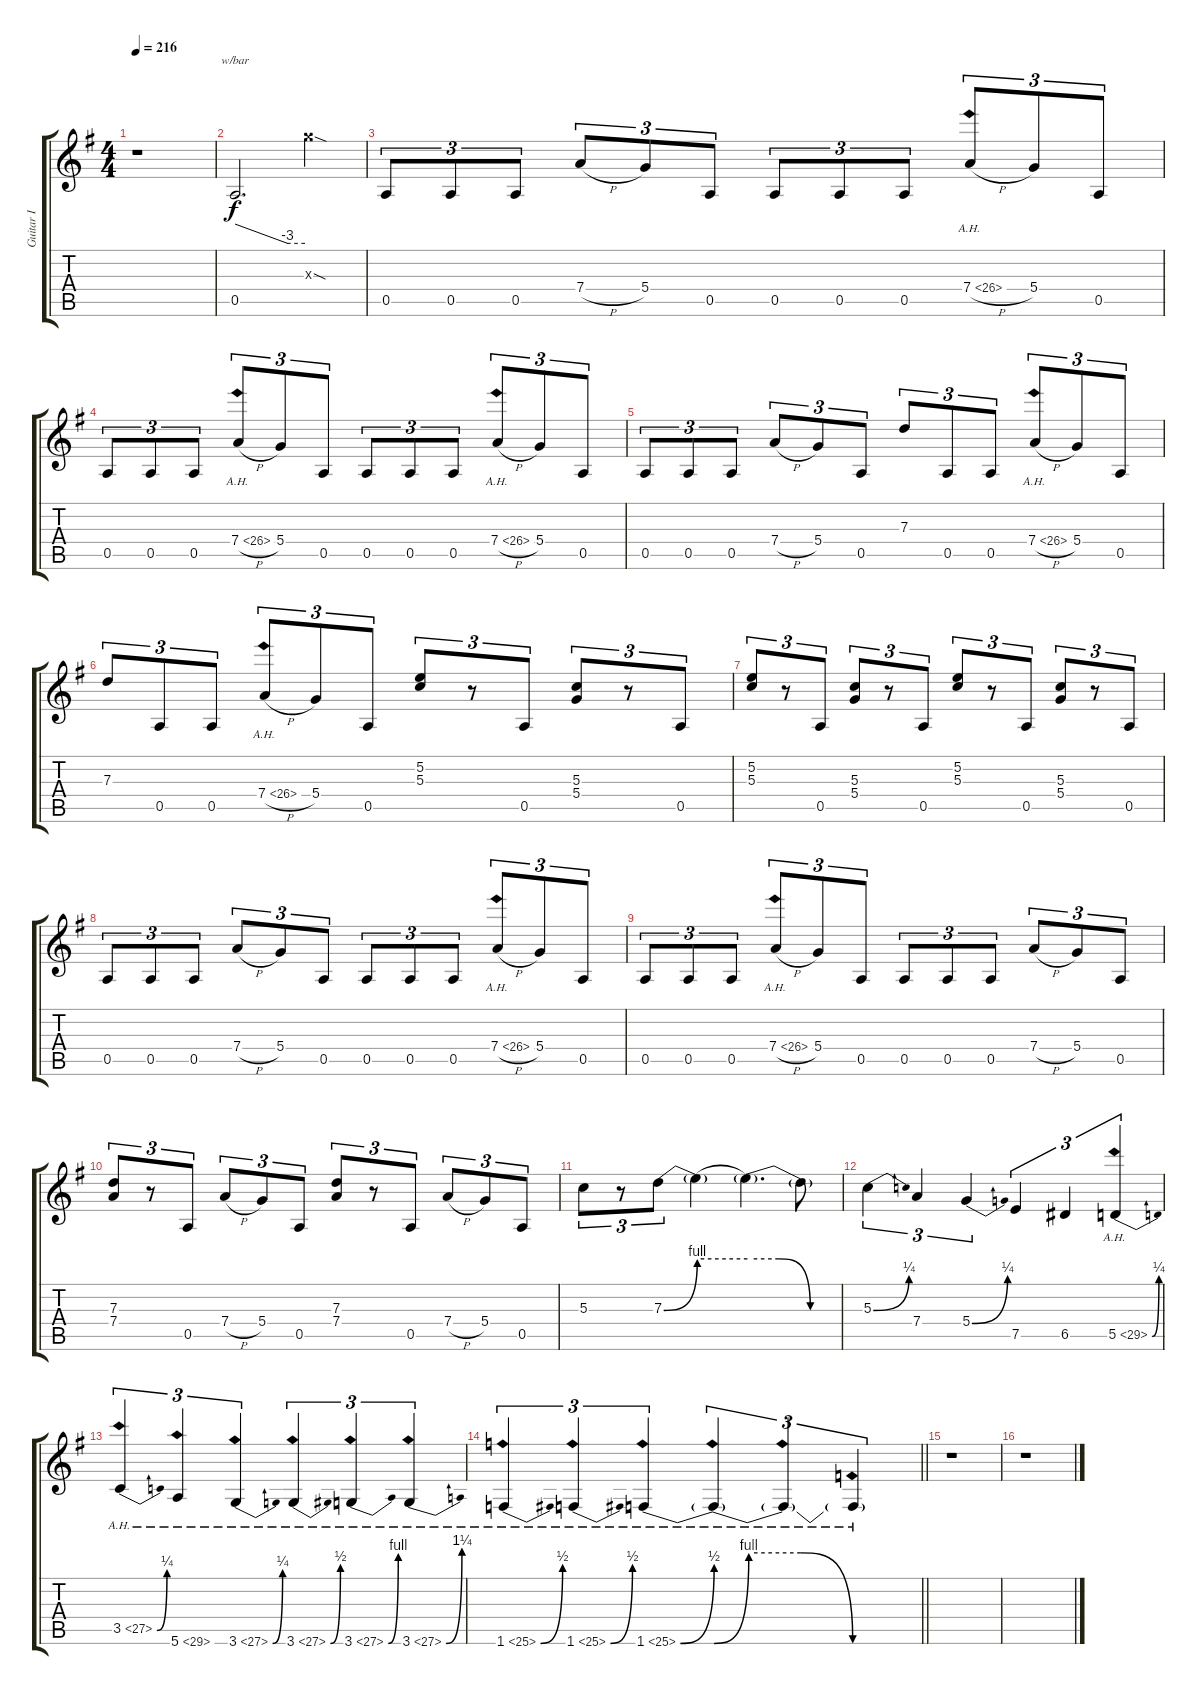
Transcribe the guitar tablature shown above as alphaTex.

\track ("Guitar I" "Guitar I") {instrument distortionguitar}
\staff {score tabs}
\tuning (E4 B3 G3 D3 A2 E2) {hide}
\ts (4 4)
\tempo 216
\clef g2
\ks g
r.1{dy f instrument distortionguitar} |
0.5.2{d tbe (custom default 0 0 45 -12 60 -12)} 12.3{sod x}.4 |
0.5.8{tu (3 2)} 0.5.8{tu (3 2)} 0.5.8{tu (3 2)} 7.4{h}.8{tu (3 2)} 5.4.8{tu (3 2)} 0.5.8{tu (3 2)} 0.5.8{tu (3 2)} 0.5.8{tu (3 2)} 0.5.8{tu (3 2)} 7.4{ah 19 h}.8{tu (3 2)} 5.4.8{tu (3 2)} 0.5.8{tu (3 2)} |
0.5.8{tu (3 2)} 0.5.8{tu (3 2)} 0.5.8{tu (3 2)} 7.4{ah 19 h}.8{tu (3 2)} 5.4.8{tu (3 2)} 0.5.8{tu (3 2)} 0.5.8{tu (3 2)} 0.5.8{tu (3 2)} 0.5.8{tu (3 2)} 7.4{ah 19 h}.8{tu (3 2)} 5.4.8{tu (3 2)} 0.5.8{tu (3 2)} |
0.5.8{tu (3 2)} 0.5.8{tu (3 2)} 0.5.8{tu (3 2)} 7.4{h}.8{tu (3 2)} 5.4.8{tu (3 2)} 0.5.8{tu (3 2)} 7.3.8{tu (3 2)} 0.5.8{tu (3 2)} 0.5.8{tu (3 2)} 7.4{ah 19 h}.8{tu (3 2)} 5.4.8{tu (3 2)} 0.5.8{tu (3 2)} |
7.3.8{tu (3 2)} 0.5.8{tu (3 2)} 0.5.8{tu (3 2)} 7.4{ah 19 h}.8{tu (3 2)} 5.4.8{tu (3 2)} 0.5.8{tu (3 2)} (5.2 5.3).8{tu (3 2)} r.8{tu (3 2)} 0.5.8{tu (3 2)} (5.3 5.4).8{tu (3 2)} r.8{tu (3 2)} 0.5.8{tu (3 2)} |
(5.2 5.3).8{tu (3 2)} r.8{tu (3 2)} 0.5.8{tu (3 2)} (5.3 5.4).8{tu (3 2)} r.8{tu (3 2)} 0.5.8{tu (3 2)} (5.2 5.3).8{tu (3 2)} r.8{tu (3 2)} 0.5.8{tu (3 2)} (5.3 5.4).8{tu (3 2)} r.8{tu (3 2)} 0.5.8{tu (3 2)} |
0.5.8{tu (3 2)} 0.5.8{tu (3 2)} 0.5.8{tu (3 2)} 7.4{h}.8{tu (3 2)} 5.4.8{tu (3 2)} 0.5.8{tu (3 2)} 0.5.8{tu (3 2)} 0.5.8{tu (3 2)} 0.5.8{tu (3 2)} 7.4{ah 19 h}.8{tu (3 2)} 5.4.8{tu (3 2)} 0.5.8{tu (3 2)} |
0.5.8{tu (3 2)} 0.5.8{tu (3 2)} 0.5.8{tu (3 2)} 7.4{ah 19 h}.8{tu (3 2)} 5.4.8{tu (3 2)} 0.5.8{tu (3 2)} 0.5.8{tu (3 2)} 0.5.8{tu (3 2)} 0.5.8{tu (3 2)} 7.4{h}.8{tu (3 2)} 5.4.8{tu (3 2)} 0.5.8{tu (3 2)} |
(7.3 7.4).8{tu (3 2)} r.8{tu (3 2)} 0.5.8{tu (3 2)} 7.4{h}.8{tu (3 2)} 5.4.8{tu (3 2)} 0.5.8{tu (3 2)} (7.3 7.4).8{tu (3 2)} r.8{tu (3 2)} 0.5.8{tu (3 2)} 7.4{h}.8{tu (3 2)} 5.4.8{tu (3 2)} 0.5.8{tu (3 2)} |
5.3.8{tu (3 2)} r.8{tu (3 2)} 7.3{be (bend 0 0 60 4)}.8{tu (3 2)} 7.3{be (hold 0 4 60 4) t}.4 7.3{be (custom 0 4 20 4 40 0 60 0) t}.4{d} 7.3{t}.8 |
5.3{be (bend 0 0 60 1)}.4{tu (3 2)} 7.4.4{tu (3 2)} 5.4{be (bend 0 0 60 1)}.4{tu (3 2)} 7.5.4{tu (3 2)} 6.5.4{tu (3 2)} 5.5{be (bend 0 0 60 1) ah 24}.4{tu (3 2)} |
3.5{be (bend 0 0 60 1) ah 24}.4{tu (3 2)} 5.6{ah 24}.4{tu (3 2)} 3.6{be (bend 0 0 60 1) ah 24}.4{tu (3 2)} 3.6{be (bend 0 0 60 2) ah 24}.4{tu (3 2)} 3.6{be (bend 0 0 60 4) ah 24}.4{tu (3 2)} 3.6{be (bend 0 0 60 5) ah 24}.4{tu (3 2)} |
\barLineRight lightlight
1.6{be (bend 0 0 60 2) ah 24}.4{tu (3 2)} 1.6{be (bend 0 0 60 2) ah 24}.4{tu (3 2)} 1.6{be (bend 0 0 60 2) ah 24}.4{tu (3 2)} 1.6{be (custom 0 0 10 4 25 4 40 0 60 0) ah 24 t}.4{tu (3 2)} 1.6{ah 24 t}.4{tu (3 2)} 1.6{ah 12 t}.4{tu (3 2)} |
r.1 |
r.1
